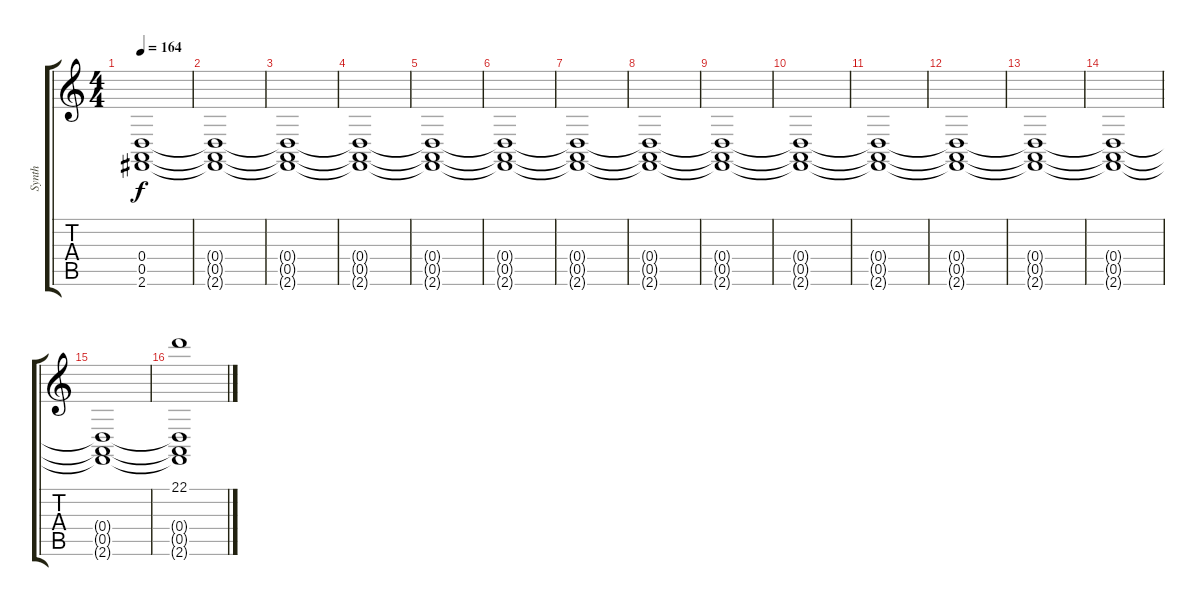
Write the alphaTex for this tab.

\track ("Synth" "Synth") {instrument synthstrings1}
\staff {score tabs}
\tuning (E4 B3 G3 D3 A2 E2) {hide}
\ts (4 4)
\tempo 164
\clef g2
\ks c
(0.4{t} 0.5{t} 2.6{t}).1{dy f} |
(0.4{t} 0.5{t} 2.6{t}).1 |
(0.4{t} 0.5{t} 2.6{t}).1 |
(0.4{t} 0.5{t} 2.6{t}).1 |
(0.4{t} 0.5{t} 2.6{t}).1 |
(0.4{t} 0.5{t} 2.6{t}).1 |
(0.4{t} 0.5{t} 2.6{t}).1 |
(0.4{t} 0.5{t} 2.6{t}).1 |
(0.4{t} 0.5{t} 2.6{t}).1 |
(0.4{t} 0.5{t} 2.6{t}).1 |
(0.4{t} 0.5{t} 2.6{t}).1 |
(0.4{t} 0.5{t} 2.6{t}).1 |
(0.4{t} 0.5{t} 2.6{t}).1 |
(0.4{t} 0.5{t} 2.6{t}).1 |
(0.4{t} 0.5{t} 2.6{t}).1 |
(22.1 0.4{t} 0.5{t} 2.6{t}).1
